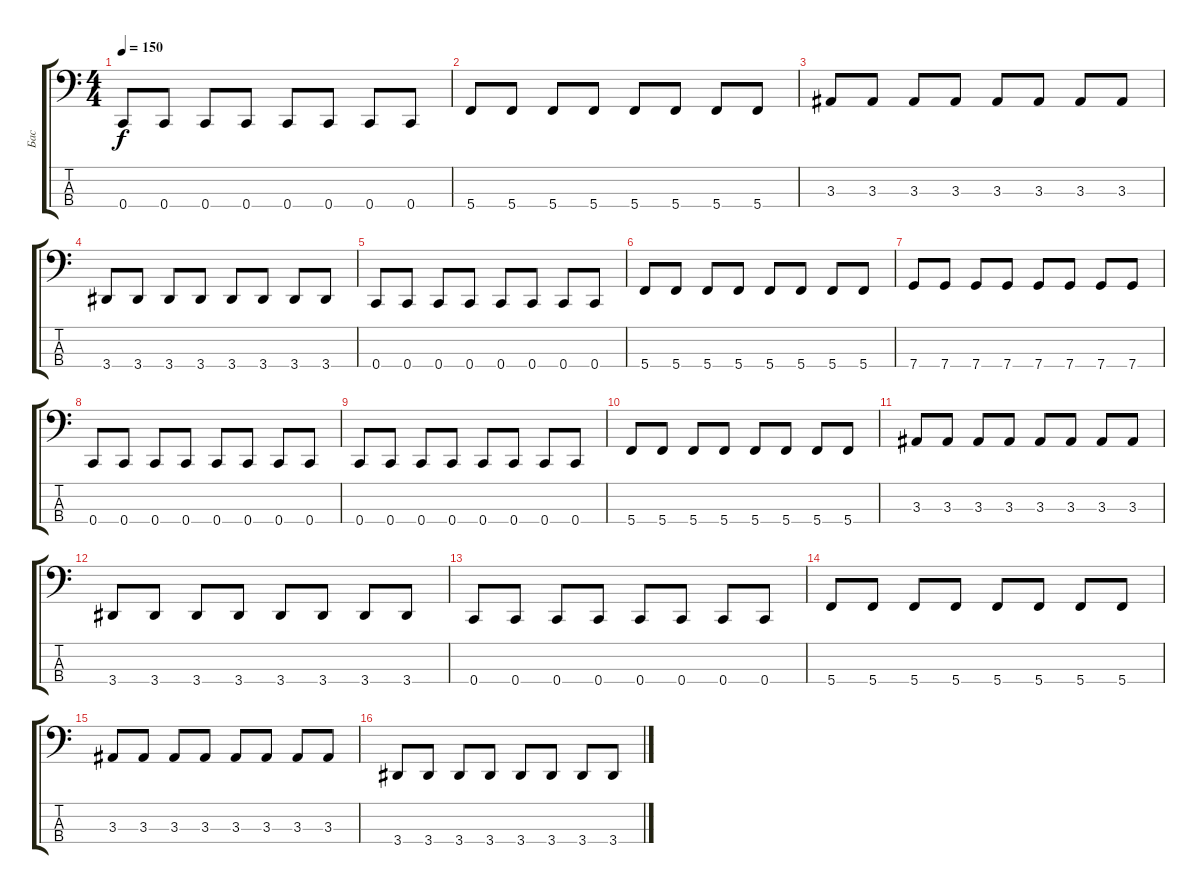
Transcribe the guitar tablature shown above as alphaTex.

\track ("Бас" "Бас") {instrument electricbasspick}
\staff {score tabs}
\tuning (F2 C2 G1 C1) {hide}
\ts (4 4)
\tempo 150
\clef f4
\ks c
0.4.8{dy f} 0.4.8 0.4.8 0.4.8 0.4.8 0.4.8 0.4.8 0.4.8 |
5.4.8 5.4.8 5.4.8 5.4.8 5.4.8 5.4.8 5.4.8 5.4.8 |
3.3.8 3.3.8 3.3.8 3.3.8 3.3.8 3.3.8 3.3.8 3.3.8 |
3.4.8 3.4.8 3.4.8 3.4.8 3.4.8 3.4.8 3.4.8 3.4.8 |
0.4.8 0.4.8 0.4.8 0.4.8 0.4.8 0.4.8 0.4.8 0.4.8 |
5.4.8 5.4.8 5.4.8 5.4.8 5.4.8 5.4.8 5.4.8 5.4.8 |
7.4.8 7.4.8 7.4.8 7.4.8 7.4.8 7.4.8 7.4.8 7.4.8 |
0.4.8 0.4.8 0.4.8 0.4.8 0.4.8 0.4.8 0.4.8 0.4.8 |
0.4.8 0.4.8 0.4.8 0.4.8 0.4.8 0.4.8 0.4.8 0.4.8 |
5.4.8 5.4.8 5.4.8 5.4.8 5.4.8 5.4.8 5.4.8 5.4.8 |
3.3.8 3.3.8 3.3.8 3.3.8 3.3.8 3.3.8 3.3.8 3.3.8 |
3.4.8 3.4.8 3.4.8 3.4.8 3.4.8 3.4.8 3.4.8 3.4.8 |
0.4.8 0.4.8 0.4.8 0.4.8 0.4.8 0.4.8 0.4.8 0.4.8 |
5.4.8 5.4.8 5.4.8 5.4.8 5.4.8 5.4.8 5.4.8 5.4.8 |
3.3.8 3.3.8 3.3.8 3.3.8 3.3.8 3.3.8 3.3.8 3.3.8 |
3.4.8 3.4.8 3.4.8 3.4.8 3.4.8 3.4.8 3.4.8 3.4.8
